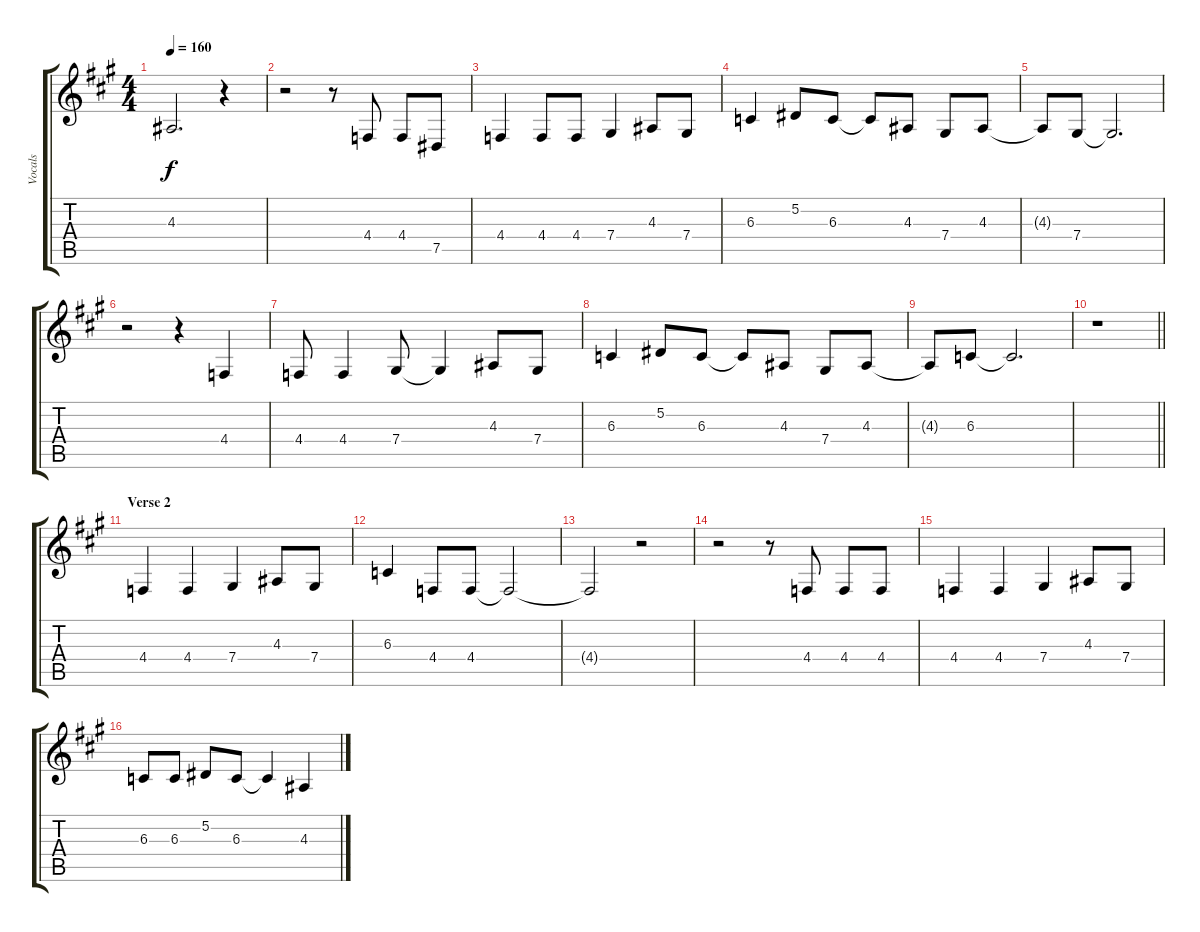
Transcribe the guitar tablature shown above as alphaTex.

\track ("Vocals" "Vocals") {instrument lead1square}
\staff {score tabs}
\tuning (Eb4 Bb3 Gb3 Db3 Ab2 Eb2) {hide}
\ts (4 4)
\tempo 160
\clef g2
\ks a
4.3{t}.2{d dy f} r.4 |
r.2 r.8 4.4.8 4.4.8 7.5.8 |
4.4.4 4.4.8 4.4.8 7.4.4 4.3.8 7.4.8 |
6.3.4 5.2.8 6.3.8 6.3{t}.8 4.3.8 7.4.8 4.3.8 |
4.3{t}.8 7.4.8 7.4{t}.2{d} |
r.2 r.4 4.4.4 |
4.4.8 4.4.4 7.4.8 7.4{t}.4 4.3.8 7.4.8 |
6.3.4 5.2.8 6.3.8 6.3{t}.8 4.3.8 7.4.8 4.3.8 |
4.3{t}.8 6.3.8 6.3{t}.2{d} |
\barLineRight lightlight
r.1 |
\section ("" "Verse 2")
4.4.4 4.4.4 7.4.4 4.3.8 7.4.8 |
6.3.4 4.4.8 4.4.8 4.4{t}.2 |
4.4{t}.2 r.2 |
r.2 r.8 4.4.8 4.4.8 4.4.8 |
4.4.4 4.4.4 7.4.4 4.3.8 7.4.8 |
6.3.8 6.3.8 5.2.8 6.3.8 6.3{t}.4 4.3.4
